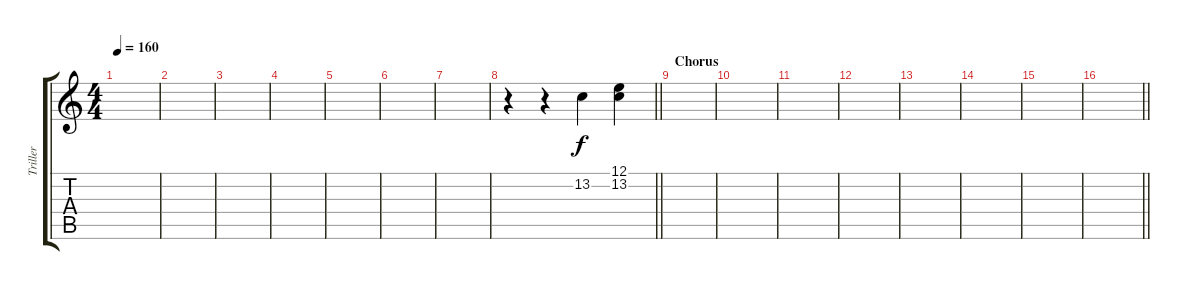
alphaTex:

\track ("Triller" "Triller") {instrument tremolostrings}
\staff {score tabs}
\tuning (E4 B3 G3 D3 A2 E2) {hide}
\ts (4 4)
\tempo 160
\clef g2
\ks c
|
|
|
|
|
|
|
\barLineRight lightlight
r.4 r.4 13.2.4 (12.1 13.2).4 |
\section ("" "Chorus")
|
|
|
|
|
|
|
\barLineRight lightlight
